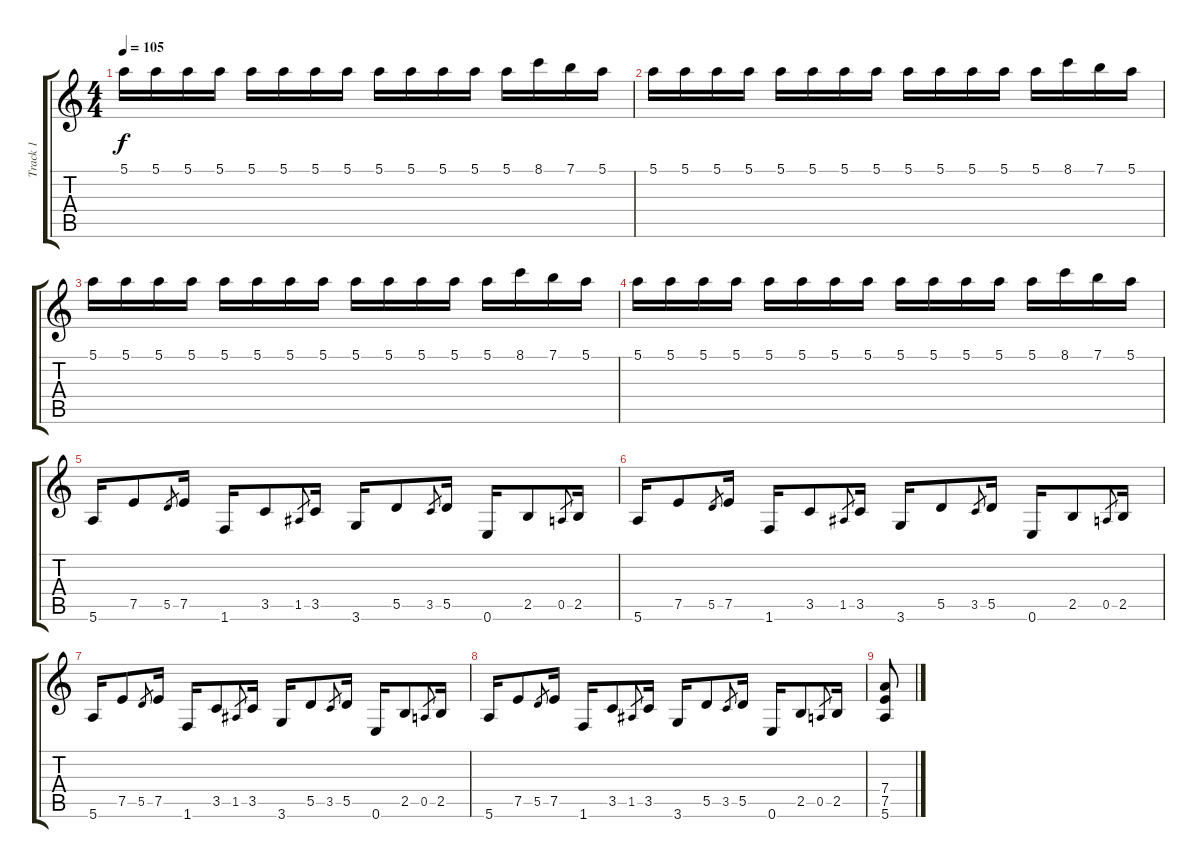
\track ("Track 1" "Track 1") {instrument distortionguitar}
\staff {score tabs}
\tuning (E4 B3 G3 D3 A2 E2) {hide}
\ts (4 4)
\tempo 105
\clef g2
\ks c
5.1.16{dy f} 5.1.16 5.1.16 5.1.16 5.1.16 5.1.16 5.1.16 5.1.16 5.1.16 5.1.16 5.1.16 5.1.16 5.1.16 8.1.16 7.1.16 5.1.16 |
5.1.16 5.1.16 5.1.16 5.1.16 5.1.16 5.1.16 5.1.16 5.1.16 5.1.16 5.1.16 5.1.16 5.1.16 5.1.16 8.1.16 7.1.16 5.1.16 |
5.1.16 5.1.16 5.1.16 5.1.16 5.1.16 5.1.16 5.1.16 5.1.16 5.1.16 5.1.16 5.1.16 5.1.16 5.1.16 8.1.16 7.1.16 5.1.16 |
5.1.16 5.1.16 5.1.16 5.1.16 5.1.16 5.1.16 5.1.16 5.1.16 5.1.16 5.1.16 5.1.16 5.1.16 5.1.16 8.1.16 7.1.16 5.1.16 |
5.6.16 7.5.8 5.5.8{gr} 7.5.16 1.6.16 3.5.8 1.5.8{gr} 3.5.16 3.6.16 5.5.8 3.5.8{gr} 5.5.16 0.6.16 2.5.8 0.5.8{gr} 2.5.16 |
5.6.16 7.5.8 5.5.8{gr} 7.5.16 1.6.16 3.5.8 1.5.8{gr} 3.5.16 3.6.16 5.5.8 3.5.8{gr} 5.5.16 0.6.16 2.5.8 0.5.8{gr} 2.5.16 |
5.6.16 7.5.8 5.5.8{gr} 7.5.16 1.6.16 3.5.8 1.5.8{gr} 3.5.16 3.6.16 5.5.8 3.5.8{gr} 5.5.16 0.6.16 2.5.8 0.5.8{gr} 2.5.16 |
5.6.16 7.5.8 5.5.8{gr} 7.5.16 1.6.16 3.5.8 1.5.8{gr} 3.5.16 3.6.16 5.5.8 3.5.8{gr} 5.5.16 0.6.16 2.5.8 0.5.8{gr} 2.5.16 |
(7.4 7.5 5.6).8
